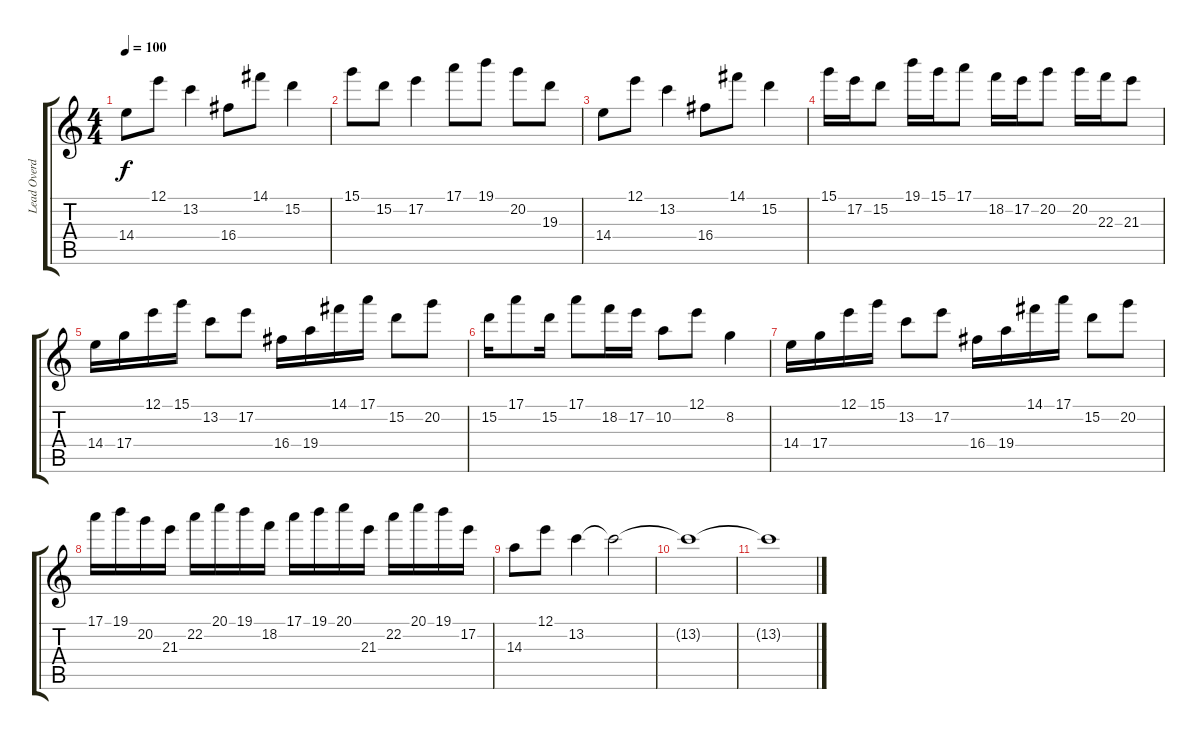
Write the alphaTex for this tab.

\track ("Lead Overdriven" "Lead Overd") {instrument overdrivenguitar}
\staff {score tabs}
\tuning (E4 B3 G3 D3 A2 E2) {hide}
\ts (4 4)
\tempo 100
\clef g2
\ks c
14.4.8{dy f} 12.1.8 13.2.4 16.4.8 14.1.8 15.2.4 |
15.1.8 15.2.8 17.2.4 17.1.8 19.1.8 20.2.8 19.3.8 |
14.4.8 12.1.8 13.2.4 16.4.8 14.1.8 15.2.4 |
15.1.16 17.2.16 15.2.8 19.1.16 15.1.16 17.1.8 18.2.16 17.2.16 20.2.8 20.2.16 22.3.16 21.3.8 |
14.4.16 17.4.16 12.1.16 15.1.16 13.2.8 17.2.8 16.4.16 19.4.16 14.1.16 17.1.16 15.2.8 20.2.8 |
15.2.16 17.1.8 15.2.16 17.1.8 18.2.16 17.2.16 10.2.8 12.1.8 8.2.4 |
14.4.16 17.4.16 12.1.16 15.1.16 13.2.8 17.2.8 16.4.16 19.4.16 14.1.16 17.1.16 15.2.8 20.2.8 |
17.1.16 19.1.16 20.2.16 21.3.16 22.2.16 20.1.16 19.1.16 18.2.16 17.1.16 19.1.16 20.1.16 21.3.16 22.2.16 20.1.16 19.1.16 17.2.16 |
14.3.8{volume 9} 12.1.8 13.2.4 13.2{t}.2 |
13.2{t}.1{volume 0} |
13.2{t}.1
